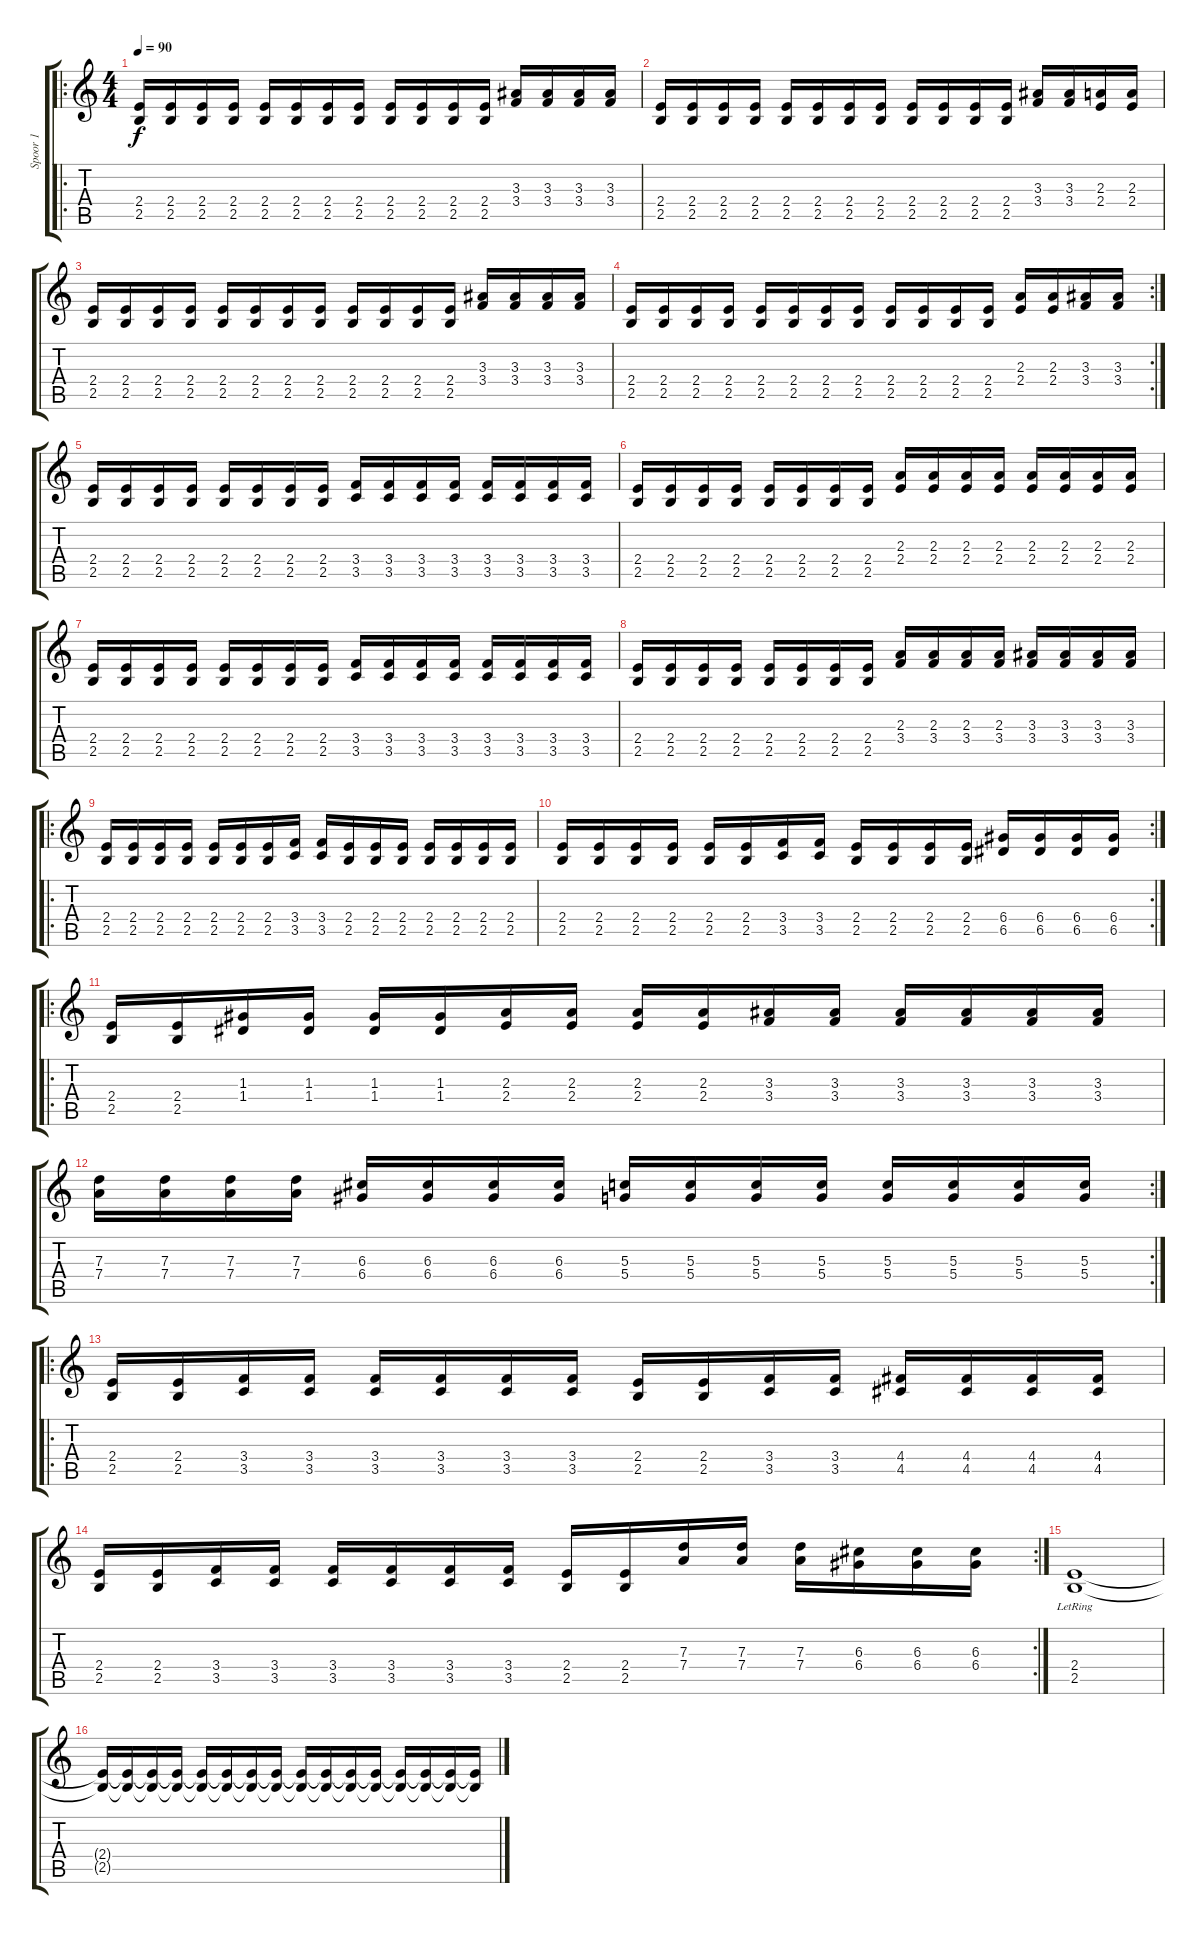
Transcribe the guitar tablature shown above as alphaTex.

\track ("Spoor 1" "Spoor 1") {instrument distortionguitar}
\staff {score tabs}
\tuning (E4 B3 G3 D3 A2 E2) {hide}
\ro
\ts (4 4)
\tempo 90
\clef g2
\ks c
(2.4 2.5).16{dy f volume 16} (2.4 2.5).16 (2.4 2.5).16 (2.4 2.5).16 (2.4 2.5).16 (2.4 2.5).16 (2.4 2.5).16 (2.4 2.5).16 (2.4 2.5).16 (2.4 2.5).16 (2.4 2.5).16 (2.4 2.5).16 (3.3 3.4).16 (3.3 3.4).16 (3.3 3.4).16 (3.3 3.4).16 |
(2.4 2.5).16 (2.4 2.5).16 (2.4 2.5).16 (2.4 2.5).16 (2.4 2.5).16 (2.4 2.5).16 (2.4 2.5).16 (2.4 2.5).16 (2.4 2.5).16 (2.4 2.5).16 (2.4 2.5).16 (2.4 2.5).16 (3.3 3.4).16 (3.3 3.4).16 (2.3 2.4).16 (2.3 2.4).16 |
(2.4 2.5).16 (2.4 2.5).16 (2.4 2.5).16 (2.4 2.5).16 (2.4 2.5).16 (2.4 2.5).16 (2.4 2.5).16 (2.4 2.5).16 (2.4 2.5).16 (2.4 2.5).16 (2.4 2.5).16 (2.4 2.5).16 (3.3 3.4).16 (3.3 3.4).16 (3.3 3.4).16 (3.3 3.4).16 |
\rc 2
(2.4 2.5).16 (2.4 2.5).16 (2.4 2.5).16 (2.4 2.5).16 (2.4 2.5).16 (2.4 2.5).16 (2.4 2.5).16 (2.4 2.5).16 (2.4 2.5).16 (2.4 2.5).16 (2.4 2.5).16 (2.4 2.5).16 (2.3 2.4).16 (2.3 2.4).16 (3.3 3.4).16 (3.3 3.4).16 |
(2.4 2.5).16 (2.4 2.5).16 (2.4 2.5).16 (2.4 2.5).16 (2.4 2.5).16 (2.4 2.5).16 (2.4 2.5).16 (2.4 2.5).16 (3.4 3.5).16 (3.4 3.5).16 (3.4 3.5).16 (3.4 3.5).16 (3.4 3.5).16 (3.4 3.5).16 (3.4 3.5).16 (3.4 3.5).16 |
(2.4 2.5).16 (2.4 2.5).16 (2.4 2.5).16 (2.4 2.5).16 (2.4 2.5).16 (2.4 2.5).16 (2.4 2.5).16 (2.4 2.5).16 (2.3 2.4).16 (2.3 2.4).16 (2.3 2.4).16 (2.3 2.4).16 (2.3 2.4).16 (2.3 2.4).16 (2.3 2.4).16 (2.3 2.4).16 |
(2.4 2.5).16 (2.4 2.5).16 (2.4 2.5).16 (2.4 2.5).16 (2.4 2.5).16 (2.4 2.5).16 (2.4 2.5).16 (2.4 2.5).16 (3.4 3.5).16 (3.4 3.5).16 (3.4 3.5).16 (3.4 3.5).16 (3.4 3.5).16 (3.4 3.5).16 (3.4 3.5).16 (3.4 3.5).16 |
(2.4 2.5).16 (2.4 2.5).16 (2.4 2.5).16 (2.4 2.5).16 (2.4 2.5).16 (2.4 2.5).16 (2.4 2.5).16 (2.4 2.5).16 (2.3 3.4).16 (2.3 3.4).16 (2.3 3.4).16 (2.3 3.4).16 (3.3 3.4).16 (3.3 3.4).16 (3.3 3.4).16 (3.3 3.4).16 |
\ro
(2.4 2.5).16 (2.4 2.5).16 (2.4 2.5).16 (2.4 2.5).16 (2.4 2.5).16 (2.4 2.5).16 (2.4 2.5).16 (3.4 3.5).16 (3.4 3.5).16 (2.4 2.5).16 (2.4 2.5).16 (2.4 2.5).16 (2.4 2.5).16 (2.4 2.5).16 (2.4 2.5).16 (2.4 2.5).16 |
\rc 2
(2.4 2.5).16 (2.4 2.5).16 (2.4 2.5).16 (2.4 2.5).16 (2.4 2.5).16 (2.4 2.5).16 (3.4 3.5).16 (3.4 3.5).16 (2.4 2.5).16 (2.4 2.5).16 (2.4 2.5).16 (2.4 2.5).16 (6.4 6.5).16 (6.4 6.5).16 (6.4 6.5).16 (6.4 6.5).16 |
\ro
(2.4 2.5).16 (2.4 2.5).16 (1.3 1.4).16 (1.3 1.4).16 (1.3 1.4).16 (1.3 1.4).16 (2.3 2.4).16 (2.3 2.4).16 (2.3 2.4).16 (2.3 2.4).16 (3.3 3.4).16 (3.3 3.4).16 (3.3 3.4).16 (3.3 3.4).16 (3.3 3.4).16 (3.3 3.4).16 |
\rc 2
(7.3 7.4).16 (7.3 7.4).16 (7.3 7.4).16 (7.3 7.4).16 (6.3 6.4).16 (6.3 6.4).16 (6.3 6.4).16 (6.3 6.4).16 (5.3 5.4).16 (5.3 5.4).16 (5.3 5.4).16 (5.3 5.4).16 (5.3 5.4).16 (5.3 5.4).16 (5.3 5.4).16 (5.3 5.4).16 |
\ro
(2.4 2.5).16 (2.4 2.5).16 (3.4 3.5).16 (3.4 3.5).16 (3.4 3.5).16 (3.4 3.5).16 (3.4 3.5).16 (3.4 3.5).16 (2.4 2.5).16 (2.4 2.5).16 (3.4 3.5).16 (3.4 3.5).16 (4.4 4.5).16 (4.4 4.5).16 (4.4 4.5).16 (4.4 4.5).16 |
\rc 2
(2.4 2.5).16 (2.4 2.5).16 (3.4 3.5).16 (3.4 3.5).16 (3.4 3.5).16 (3.4 3.5).16 (3.4 3.5).16 (3.4 3.5).16 (2.4 2.5).16 (2.4 2.5).16 (7.3 7.4).16 (7.3 7.4).16 (7.3 7.4).16 (6.3 6.4).16 (6.3 6.4).16 (6.3 6.4).16 |
(2.4{lr} 2.5).1 |
(2.4{t} 2.5{t}).16 (2.4{t} 2.5{t}).16 (2.4{t} 2.5{t}).16 (2.4{t} 2.5{t}).16 (2.4{t} 2.5{t}).16 (2.4{t} 2.5{t}).16 (2.4{t} 2.5{t}).16 (2.4{t} 2.5{t}).16 (2.4{t} 2.5{t}).16 (2.4{t} 2.5{t}).16 (2.4{t} 2.5{t}).16 (2.4{t} 2.5{t}).16 (2.4{t} 2.5{t}).16 (2.4{t} 2.5{t}).16 (2.4{t} 2.5{t}).16 (2.4{t} 2.5{t}).16
